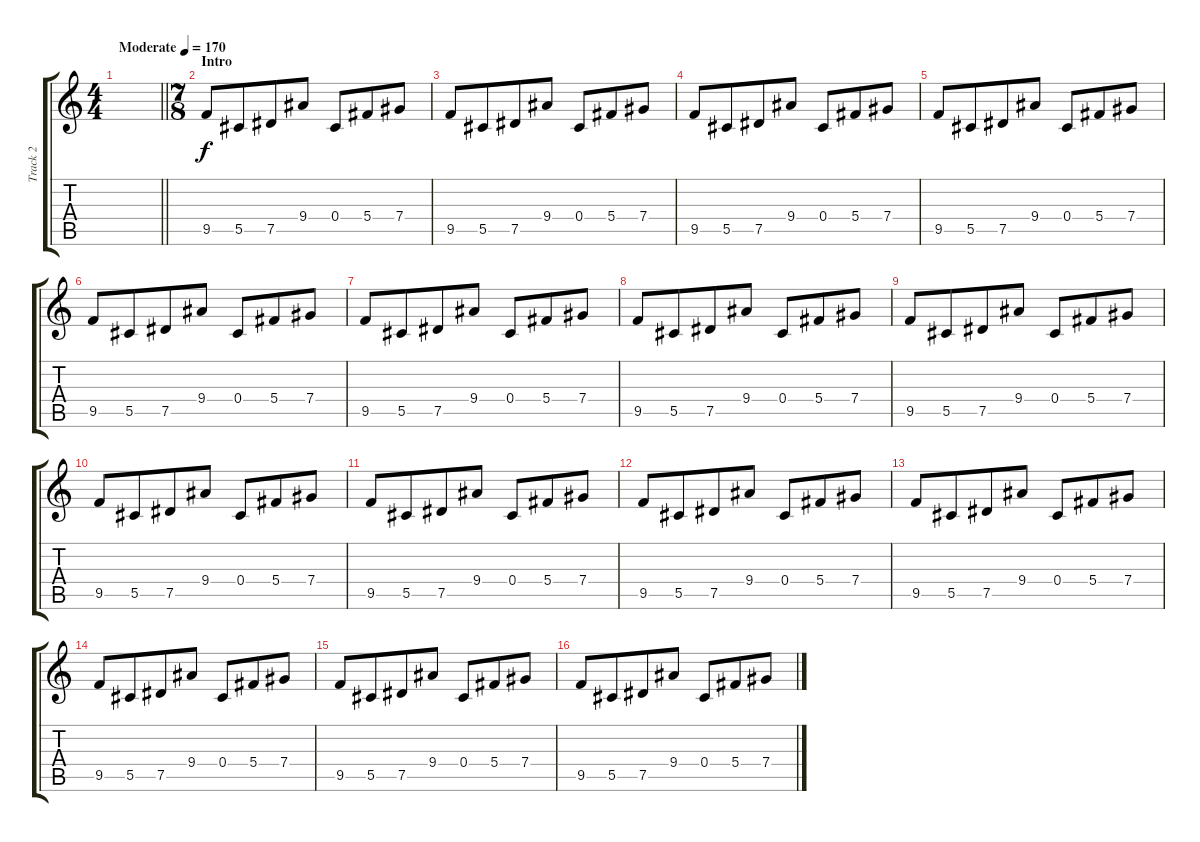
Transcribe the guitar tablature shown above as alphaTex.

\track ("Track 2" "Track 2") {instrument overdrivenguitar}
\staff {score tabs}
\tuning (Eb4 Bb3 Gb3 Db3 Ab2 Eb2) {hide}
\ts (4 4)
\tempo (170 "Moderate")
\clef g2
\barLineRight lightlight
\ks c
|
\ts (7 8)
\section ("" "Intro")
9.5.8 5.5.8 7.5.8 9.4.8 0.4.8 5.4.8 7.4.8 |
9.5.8 5.5.8 7.5.8 9.4.8 0.4.8 5.4.8 7.4.8 |
9.5.8 5.5.8 7.5.8 9.4.8 0.4.8 5.4.8 7.4.8 |
9.5.8 5.5.8 7.5.8 9.4.8 0.4.8 5.4.8 7.4.8 |
9.5.8 5.5.8 7.5.8 9.4.8 0.4.8 5.4.8 7.4.8 |
9.5.8 5.5.8 7.5.8 9.4.8 0.4.8 5.4.8 7.4.8 |
9.5.8 5.5.8 7.5.8 9.4.8 0.4.8 5.4.8 7.4.8 |
9.5.8 5.5.8 7.5.8 9.4.8 0.4.8 5.4.8 7.4.8 |
9.5.8 5.5.8 7.5.8 9.4.8 0.4.8 5.4.8 7.4.8 |
9.5.8 5.5.8 7.5.8 9.4.8 0.4.8 5.4.8 7.4.8 |
9.5.8 5.5.8 7.5.8 9.4.8 0.4.8 5.4.8 7.4.8 |
9.5.8 5.5.8 7.5.8 9.4.8 0.4.8 5.4.8 7.4.8 |
9.5.8 5.5.8 7.5.8 9.4.8 0.4.8 5.4.8 7.4.8 |
9.5.8 5.5.8 7.5.8 9.4.8 0.4.8 5.4.8 7.4.8 |
9.5.8 5.5.8 7.5.8 9.4.8 0.4.8 5.4.8 7.4.8
